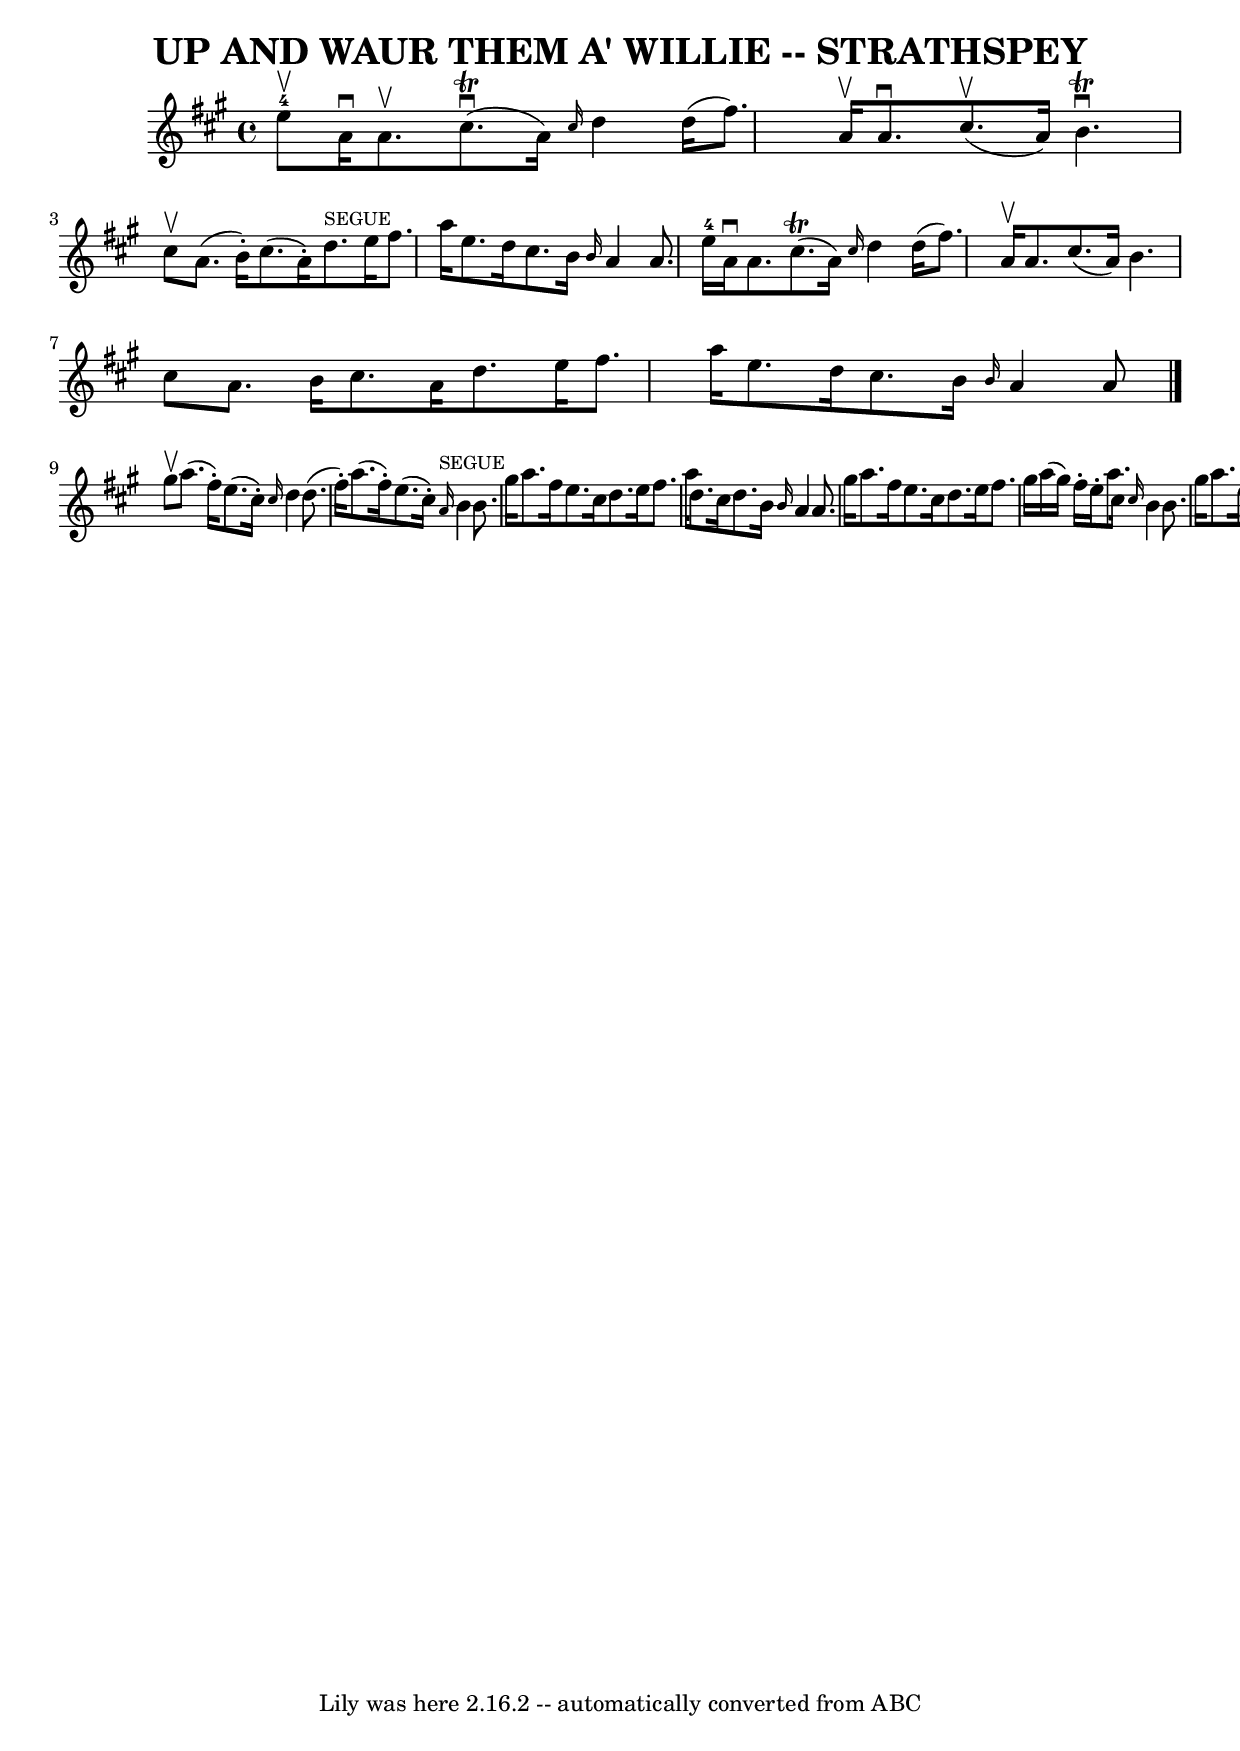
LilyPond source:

\version "2.7.40"
\include "Mammoth.ily"
\header {
	%% book = "Ryan's Mammoth Collection of Fiddle Tunes"
	composer = ""
	crossRefNumber = "1"
	footnotes = ""
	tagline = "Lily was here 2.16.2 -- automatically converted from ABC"
	title = "UP AND WAUR THEM A' WILLIE -- STRATHSPEY"
}
voicedefault =  {


 \override Staff.TimeSignature #'style = #'C
 \time 4/4 \key a \major e''8-4^\upbow   |
 a'16^\downbow   
a'8.^\upbow cis''8. (^\trill^\downbow a'16) \grace { cis''16  }   
d''4 d''16 (fis''8.)   |
 a'16^\upbow a'8.^\downbow     
cis''8. (^\upbow a'16) b'4.^\trill^\downbow cis''8^\upbow   |
 
 a'8. (b'16 -.) cis''8. (a'16 -.) d''8.^\segue e''16    
fis''8. a''16    |
 e''8. d''16 cis''8. b'16  \grace {    
b'16  } a'4 a'8. e''16-4   |
 a'16^\downbow a'8.      
cis''8. (^\trill a'16) \grace { cis''16  } d''4 d''16 (fis''8.  
-)   |
 a'16^\upbow a'8. cis''8. (a'16) b'4. cis''8    
|
 a'8. b'16 cis''8. a'16 d''8. e''16 fis''8.    
a''16    |
 e''8. d''16 cis''8. b'16  \grace { b'16  }   
a'4 a'8    \bar "|." gis''8^\upbow   |
 a''8. (fis''16 -. 
-) e''8. (cis''16 -.) \grace { cis''16  } d''4 d''8. (fis''16 
-.)   |
 a''8. (fis''16 -.) e''8. (cis''16 -.)   
\grace { a'16^\segue } b'4 b'8. gis''16    |
 a''8.    
fis''16 e''8. cis''16 d''8. e''16 fis''8. a''16    |
   
d''8. cis''16 d''8. b'16  \grace { b'16  } a'4 a'8. gis''16 
   |
 a''8. fis''16 e''8. cis''16 d''8. e''16    
fis''8. gis''16    |
 a''16 (gis''16) fis''16 -. e''16 -.  
 a''8. cis''16  \grace { cis''16  } b'4 b'8. gis''16    |
  
 a''8. e''16 fis''8. cis''16 d''8. e''16 fis''8. a''16   
 |
 e''8. cis''16 d''8. b'16  \grace { b'16  } a'4 a'8 
   \bar "|."   
}

\score{
    <<

	\context Staff="default"
	{
	    \voicedefault 
	}

    >>
	\layout {
	}
	\midi {}
}
